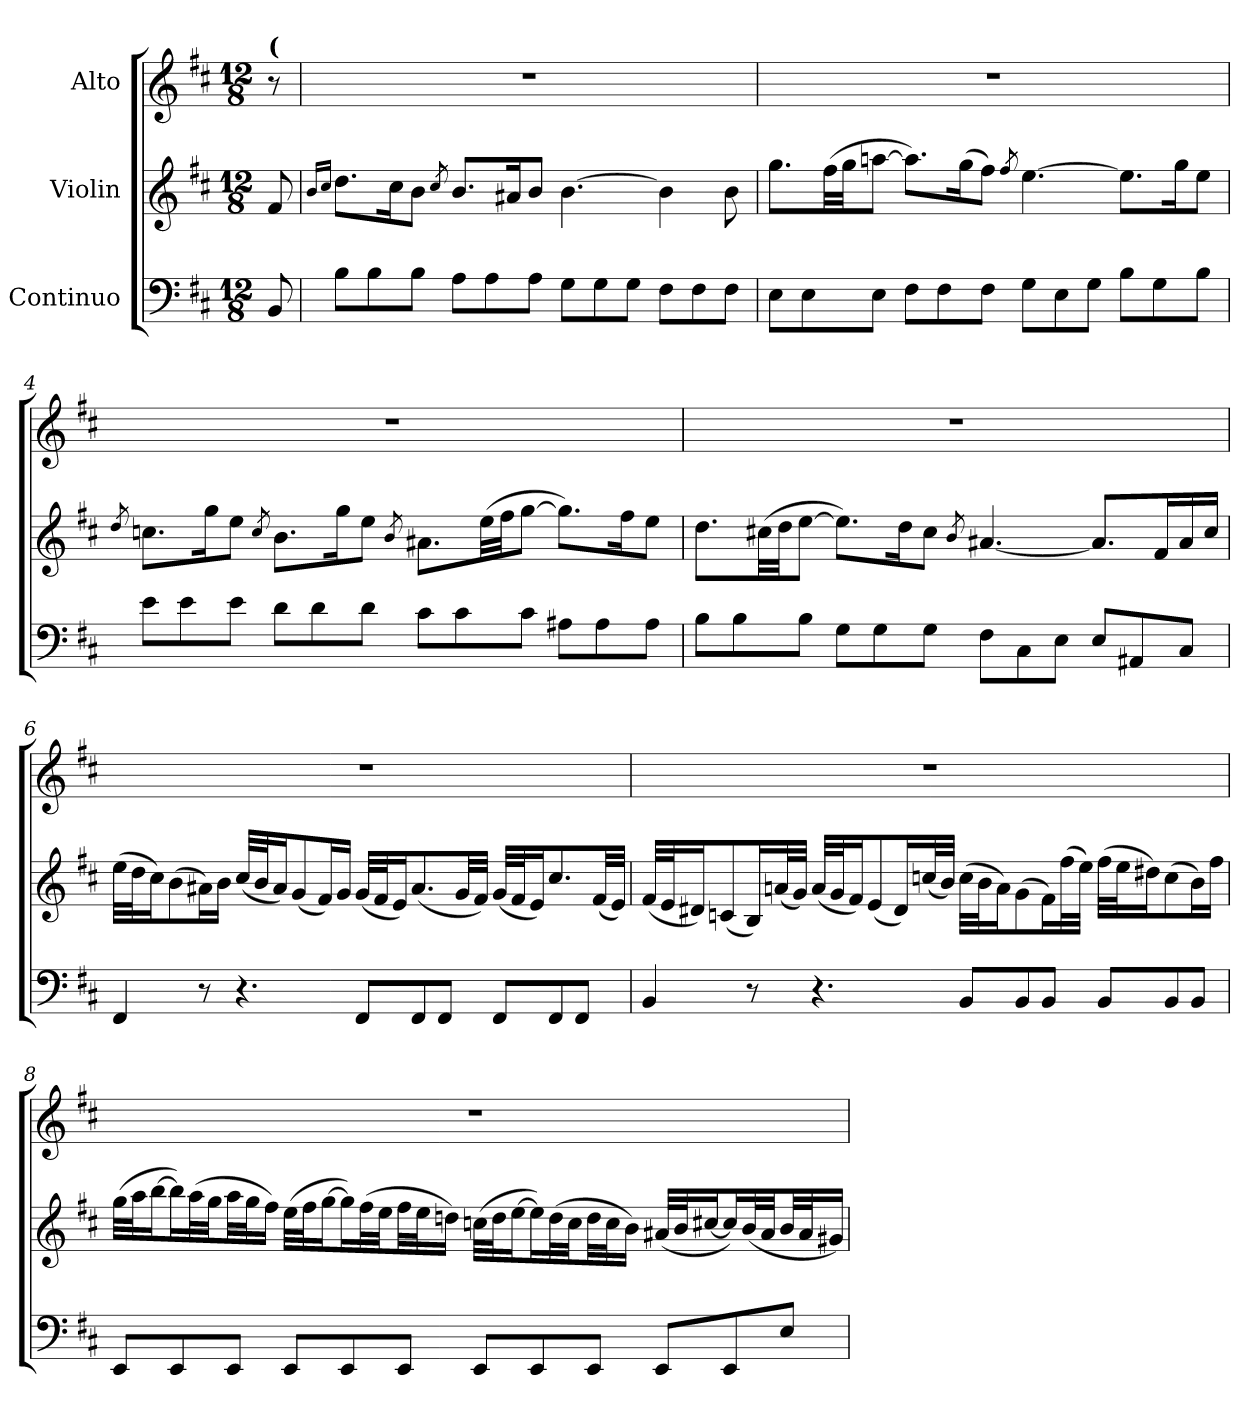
**kern	**kern	**kern
*part3	*part2	*part1
*staff3	*staff2	*staff1
*I"Continuo	*I"Violin	*I"Alto
!!LO:PB:g=z
*clefF4	*clefG2	*clefG2
*ITrd7c12	*	*
*k[f#c#]	*k[f#c#]	*k[f#c#]
*b:	*b:	*b:
*M12/8	*M12/8	*M12/8
*MM36	*MM36	*MM36
=1	=1	=1
!	!	!LO:TX:a:B:t=(
8BBB/	8f#/	8r
=2	=2	=2
.	16qb/LL	.
.	16qcc#/JJ	.
!	!	!LO:N:vis=1
8BB\L	8.dd\L	1.r
8BB\	.	.
.	16cc#\k	.
8BB\J	8b\J	.
.	8qcc#/	.
8AA\L	8.b/L	.
8AA\	.	.
.	16a#X/k	.
8AA\J	8b/J	.
8GG\L	[4.b\	.
8GG\	.	.
8GG\J	.	.
8FF#\L	4b\]	.
8FF#\	.	.
8FF#\J	8b\	.
!!LO:LB:g=z
=3	=3	=3
!	!	!LO:N:vis=1
8EE\L	8.gg\L	1.r
8EE\	.	.
.	(32ff#\LL	.
.	32gg\JJ	.
8EE\J	[8aan\J	.
8FF#\L	8.aa\L])	.
8FF#\	.	.
.	(16gg\k	.
8FF#\J	8ff#\J)	.
.	8qff#/	.
8GG\L	[4.ee\	.
8EE\	.	.
8GG\J	.	.
8BB\L	8.ee\L]	.
8GG\	.	.
.	16gg\k	.
8BB\J	8ee\J	.
=4	=4	=4
.	8qdd/	.
!	!	!LO:N:vis=1
8E\L	8.ccn\L	1.r
8E\	.	.
.	16gg\k	.
8E\J	8ee\J	.
.	8qcc/	.
8D\L	8.b\L	.
8D\	.	.
.	16gg\k	.
8D\J	8ee\J	.
.	8qb/	.
8C#\L	8.a#X\L	.
8C#\	.	.
.	(32ee\LL	.
.	32ff#\JJ	.
8C#\J	[8gg\J	.
8AA#X\L	8.gg\L])	.
8AA#\	.	.
.	16ff#\k	.
8AA#\J	8ee\J	.
!!LO:LB:g=z
=5	=5	=5
!	!	!LO:N:vis=1
8BB\L	8.dd\L	1.r
8BB\	.	.
.	(32cc#X\LL	.
.	32dd\JJ	.
8BB\J	[8ee\J	.
8GG\L	8.ee\L])	.
8GG\	.	.
.	16dd\k	.
8GG\J	8cc#\J	.
.	8qb/	.
8FF#\L	[4.a#X/	.
8CC#\	.	.
8EE\J	.	.
8EE/L	8.a#/L]	.
8AAA#X/	.	.
.	16f#/L	.
8CC#/J	16a#/	.
.	16cc#/JJ	.
=6	=6	=6
!	!	!LO:N:vis=1
4FFF#/	(32ee\LLL	1.r
.	32dd\J	.
.	16cc#\J)	.
.	(8b\	.
8r	16a#X\L)	.
.	16b\JJ	.
4.r	(32cc#/LLL	.
.	32b/J	.
.	16a#/J)	.
.	(8g/	.
.	16f#/L)	.
.	16g/JJ	.
8FFF#/L	(32g/LLL	.
.	32f#/J	.
.	16e/J)	.
8FFF#/	(8.a#/	.
8FFF#/J	.	.
.	32g/LL	.
.	32f#/JJJ)	.
8FFF#/L	(32g/LLL	.
.	32f#/J	.
.	16e/J)	.
8FFF#/	8.cc#/	.
8FFF#/J	.	.
.	(32f#/LL	.
.	32e/JJJ)	.
!!LO:PB:g=z
=7	=7	=7
!	!	!LO:N:vis=1
4BBB/	(32f#/LLL	1.r
.	32e/J	.
.	16d#X/J)	.
.	(8cn/	.
8r	16B/L)	.
.	(32an/L	.
.	32g/JJJ)	.
4.r	(32a/LLL	.
.	32g/J	.
.	16f#/J)	.
.	(8e/	.
.	16d#/L)	.
.	(32ccn/L	.
.	32b/JJJ)	.
8BBB/L	(32cc\LLL	.
.	32b\J	.
.	16a\J)	.
8BBB/	(8g\	.
8BBB/J	16f#\L)	.
.	(32ff#\L	.
.	32ee\JJJ)	.
8BBB/L	(32ff#\LLL	.
.	32ee\J	.
.	16dd#X\J)	.
8BBB/	(8cc\	.
8BBB/J	16b\L)	.
.	16ff#\JJ	.
!!LO:LB:g=z
=8	=8	=8
!	!	!LO:N:vis=1
8EEE/L	(32gg\LLL	1.r
.	32aa\J	.
.	[16bb\J	.
8EEE/	16bb\L])	.
.	(32aa\L	.
.	32gg\JJ	.
8EEE/J	32aa\LL	.
.	32gg\J	.
.	16ff#\JJ)	.
8EEE/L	(32ee\LLL	.
.	32ff#\J	.
.	[16gg\J	.
8EEE/	16gg\L])	.
.	(32ff#\L	.
.	32ee\JJ	.
8EEE/J	32ff#\LL	.
.	32ee\J	.
.	16ddn\JJ)	.
8EEE/L	(32ccn\LLL	.
.	32dd\J	.
.	[16ee\J	.
8EEE/	16ee\L])	.
.	(32dd\L	.
.	32cc\JJ	.
8EEE/J	32dd\LL	.
.	32cc\J	.
.	16b\JJ)	.
8EEE/L	(32a#X/LLL	.
.	32b/J	.
.	[16cc#X/J	.
8EEE/	16cc#/L])	.
.	(32b/L	.
.	32a#/JJ	.
8EE/J	32b/LL	.
.	32a#/J	.
.	16g#X/JJ)	.
=	=	=
*-	*-	*-
